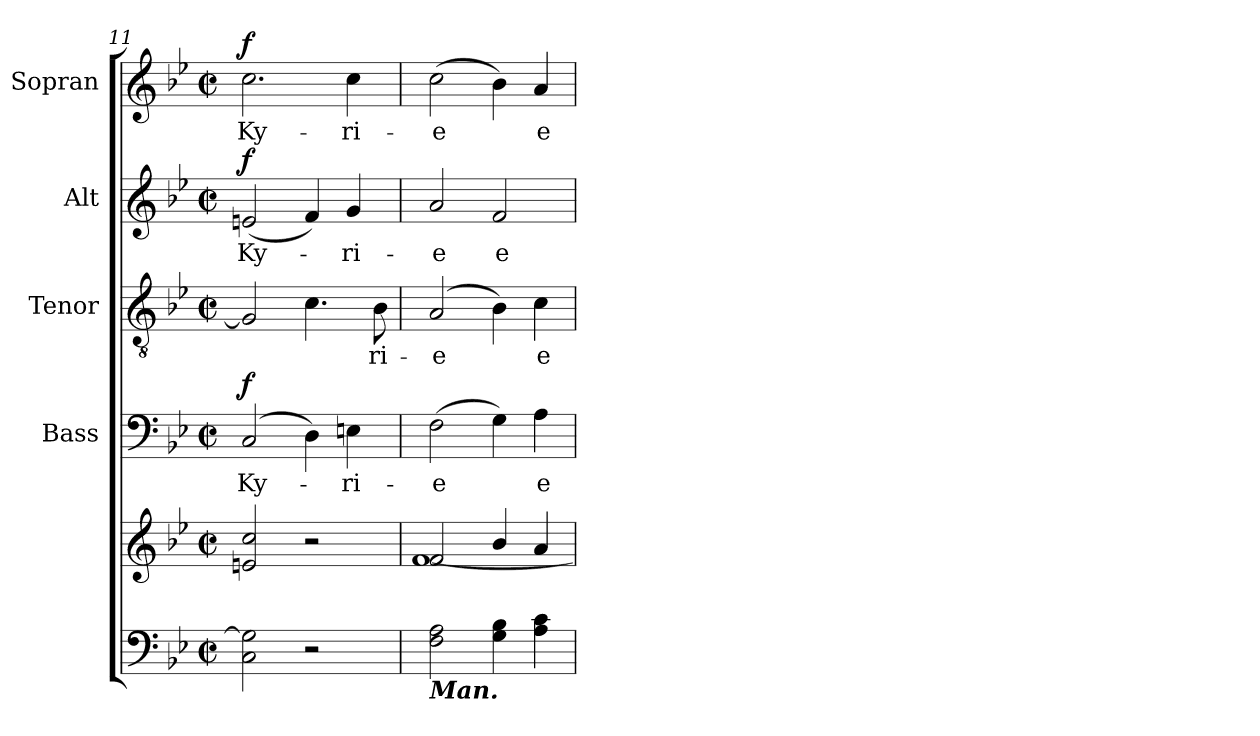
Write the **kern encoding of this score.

**kern	**kern	**kern	**text	**dynam	**kern	**text	**kern	**text	**dynam	**kern	**text	**dynam
*part5	*part5	*part4	*part4	*part4	*part3	*part3	*part2	*part2	*part2	*part1	*part1	*part1
*staff6	*staff5	*staff4	*staff4	*staff4	*staff3	*staff3	*staff2	*staff2	*staff2	*staff1	*staff1	*staff1
*	*	*I"Bass	*	*	*I"Tenor	*	*I"Alt	*	*	*I"Sopran	*	*
*	*	*I'B.	*	*	*I'T.	*	*I'A.	*	*	*I'S.	*	*
*clefF4	*clefG2	*clefF4	*	*	*clefGv2	*	*clefG2	*	*	*clefG2	*	*
*k[b-e-]	*k[b-e-]	*k[b-e-]	*	*	*k[b-e-]	*	*k[b-e-]	*	*	*k[b-e-]	*	*
*B-:	*B-:	*B-:	*	*	*B-:	*	*B-:	*	*	*B-:	*	*
*M2/2	*M2/2	*M2/2	*	*	*M2/2	*	*M2/2	*	*	*M2/2	*	*
*met(c|)	*met(c|)	*met(c|)	*	*	*met(c|)	*	*met(c|)	*	*	*met(c|)	*	*
=11	=11	=11	=11	=11	=11	=11	=11	=11	=11	=11	=11	=11
!	!	!	!LO:LY:b	!LO:DY:a	!	!	!	!LO:LY:b	!LO:DY:a	!	!LO:LY:b	!LO:DY:a
2C\ 2G\]	2en/ 2cc/	(2C/	Ky-	f	2G/]	.	(<2en/	Ky-	f	2.cc\	Ky-	f
2r	2r	4D\)	.	.	4.c\	.	4f/)	.	.	.	.	.
!	!	!	!LO:LY:b	!	!	!	!	!LO:LY:b	!	!	!LO:LY:b	!
.	.	4En\	-ri-	.	.	.	4g/	-ri-	.	4cc\	-ri-	.
!	!	!	!	!	!	!LO:LY:b	!	!	!	!	!	!
.	.	.	.	.	8B-\	-ri-	.	.	.	.	.	.
=12	=12	=12	=12	=12	=12	=12	=12	=12	=12	=12	=12	=12
*	*^	*	*	*	*	*	*	*	*	*	*	*
!LO:TX:b:Bi:t=Man.	!	!	!	!	!	!	!	!	!	!	!	!	!
!	!	!	!	!LO:LY:b	!	!	!LO:LY:b	!	!LO:LY:b	!	!	!LO:LY:b	!
2F\ 2A\	2f/	[<1f	(>2F\	-e	.	(2A/	-e	2a/	-e	.	(>2cc\	-e	.
!	!	!	!	!	!	!	!	!	!LO:LY:b	!	!	!	!
4G\ 4B-\	4b-/	.	4G\)	.	.	4B-\)	.	2f/	e-	.	4b-\)	.	.
!	!	!	!	!LO:LY:b	!	!	!LO:LY:b	!	!	!	!	!LO:LY:b	!
4A\ 4c\	4a/	.	4A\	e-	.	4c\	e-	.	.	.	4a/	e-	.
*	*v	*v	*	*	*	*	*	*	*	*	*	*	*
=	=	=	=	=	=	=	=	=	=	=	=	=
*-	*-	*-	*-	*-	*-	*-	*-	*-	*-	*-	*-	*-
